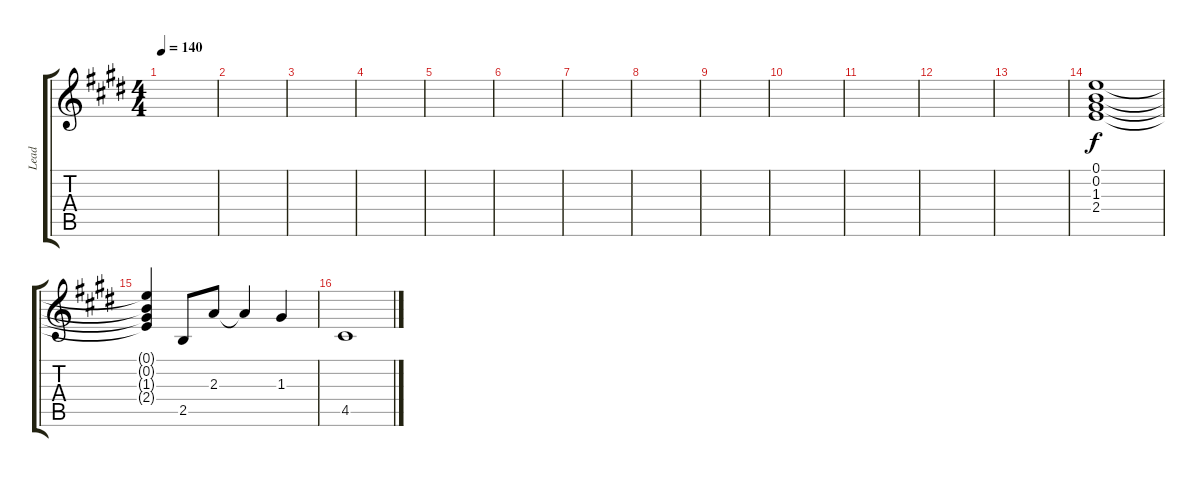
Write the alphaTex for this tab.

\track ("Lead" "Lead") {instrument distortionguitar}
\staff {score tabs}
\tuning (E4 B3 G3 D3 A2 E2) {hide}
\ts (4 4)
\tempo 140
\clef g2
\ks e
|
|
|
|
|
|
|
|
|
|
|
|
|
(0.1 0.2 1.3 2.4).1 |
(0.1{t} 0.2{t} 1.3{t} 2.4{t}).4 2.5.8 2.3.8 2.3{t}.4 1.3.4 |
4.5.1
